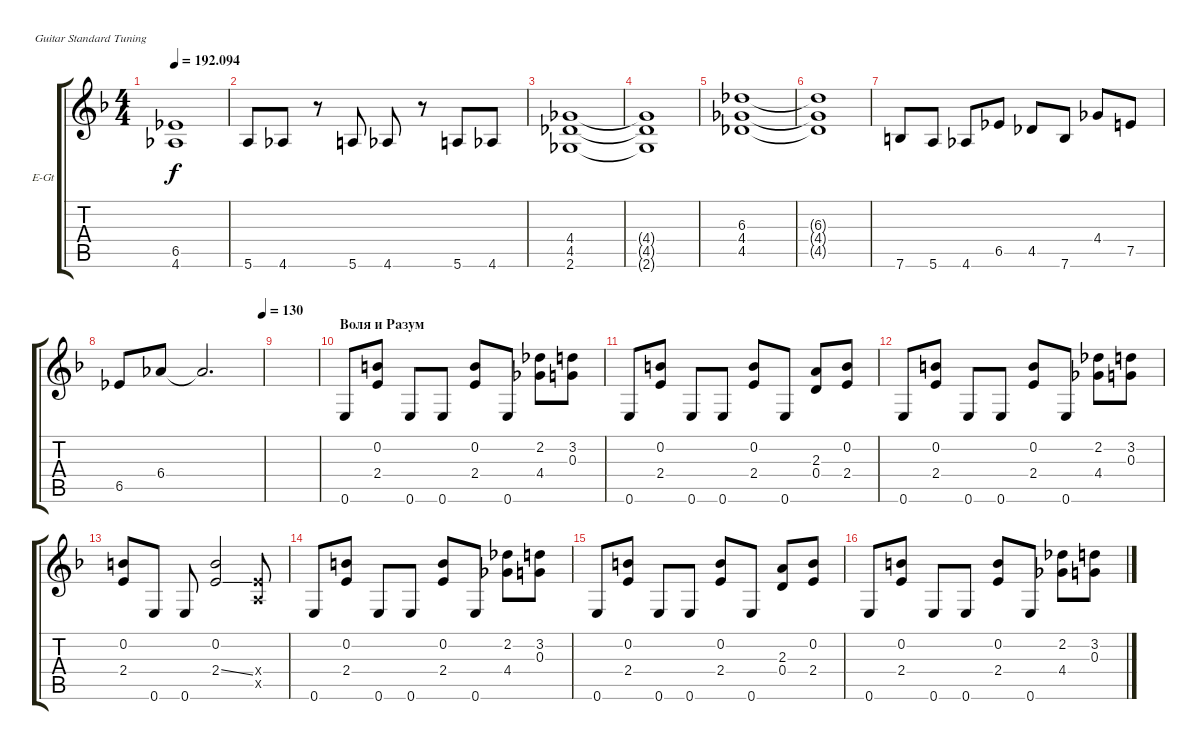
\bracketExtendMode groupsimilarinstruments
\firstSystemTrackNameOrientation horizontal
\otherSystemsTrackNameOrientation horizontal
\track ("Андрей Голованов" "E-Gt") {instrument overdrivenguitar}
\staff {score tabs}
\tuning (E4 B3 G3 D3 A2 E2)
\ts (4 4)
\tempo
192.094
\accidentals auto
\clef g2
\ottava regular
\simile none
\ks f
(6.5 4.6).1{dy f} |
5.6.8 4.6.8 r.8 5.6.8 4.6.8 r.8 5.6.8 4.6.8 |
(4.4 4.5 2.6).1 |
(4.4{t} 4.5{t} 2.6{t}).1 |
(6.3 4.4 4.5).1 |
(6.3{t} 4.4{t} 4.5{t}).1 |
7.6.8 5.6.8 4.6.8 6.5.8 4.5.8 7.6.8 4.4.8 7.5.8 |
\tempo (130 1)
6.5.8 6.4.8 6.4{t}.2{d} |
|
\section ("" "Воля и Разум")
0.6.8 (0.2 2.4).8 0.6.8 0.6.8 (0.2 2.4).8 0.6.8 (2.2 4.4).8 (3.2 0.3).8 |
0.6.8 (0.2 2.4).8 0.6.8 0.6.8 (0.2 2.4).8 0.6.8 (2.3 0.4).8 (0.2 2.4).8 |
0.6.8 (0.2 2.4).8 0.6.8 0.6.8 (0.2 2.4).8 0.6.8 (2.2 4.4).8 (3.2 0.3).8 |
(0.2 2.4).8 0.6.8 0.6.8 (0.2 2.4{ss}).2 (2.4{x} 0.5{x}).8 |
0.6.8 (0.2 2.4).8 0.6.8 0.6.8 (0.2 2.4).8 0.6.8 (2.2 4.4).8 (3.2 0.3).8 |
0.6.8 (0.2 2.4).8 0.6.8 0.6.8 (0.2 2.4).8 0.6.8 (2.3 0.4).8 (0.2 2.4).8 |
0.6.8 (0.2 2.4).8 0.6.8 0.6.8 (0.2 2.4).8 0.6.8 (2.2 4.4).8 (3.2 0.3).8
